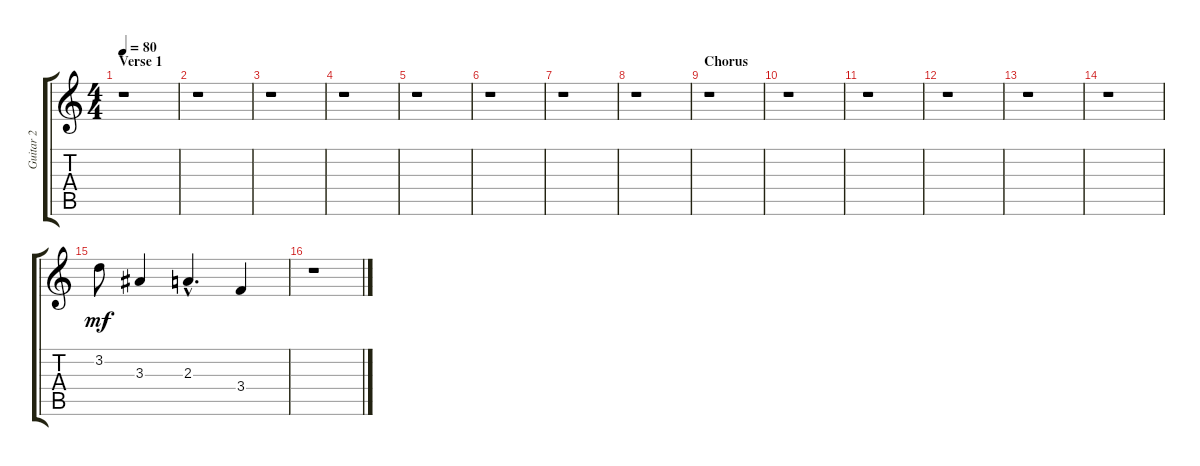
\track ("Guitar 2" "Guitar 2") {instrument overdrivenguitar}
\staff {score tabs}
\tuning (E4 B3 G3 D3 A2 E2) {hide}
\ts (4 4)
\section ("" "Verse 1")
\tempo 80
\clef g2
\ks c
r.1{dy mf instrument overdrivenguitar} |
r.1 |
r.1 |
r.1 |
r.1 |
r.1 |
r.1 |
r.1 |
\section ("" "Chorus")
r.1 |
r.1 |
r.1 |
r.1 |
r.1 |
r.1 |
3.2.8 3.3.4 2.3{hac}.4{d} 3.4.4 |
r.1
